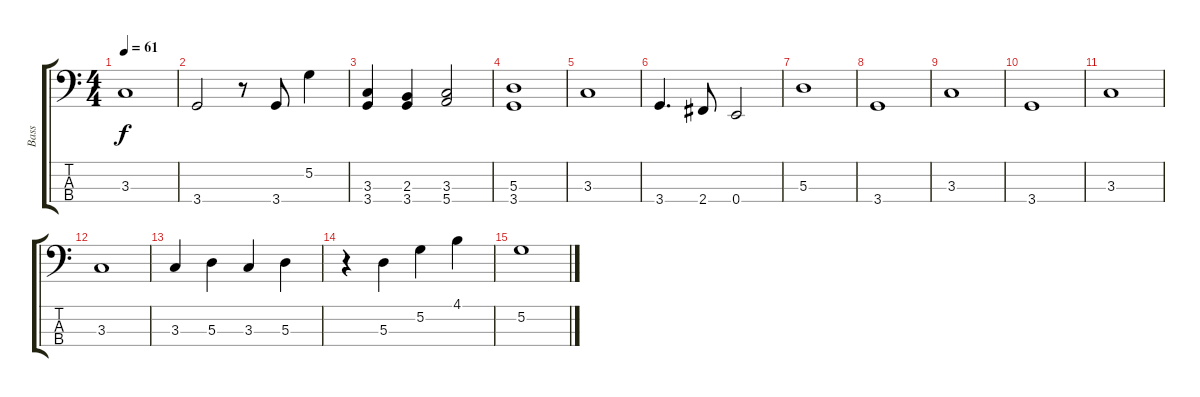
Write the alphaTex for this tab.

\track ("Bass" "Bass") {instrument acousticbass}
\staff {score tabs}
\tuning (G2 D2 A1 E1) {hide}
\ts (4 4)
\tempo 61
\clef f4
\ks c
3.3.1{dy f} |
3.4.2 r.8 3.4.8 5.2.4 |
(3.3 3.4).4 (2.3 3.4).4 (3.3 5.4).2 |
(5.3 3.4).1 |
3.3.1 |
3.4.4{d} 2.4.8 0.4.2 |
5.3.1 |
3.4.1 |
3.3.1 |
3.4.1 |
3.3.1 |
3.3.1 |
3.3.4 5.3.4 3.3.4 5.3.4 |
r.4 5.3.4 5.2.4 4.1.4 |
5.2.1
